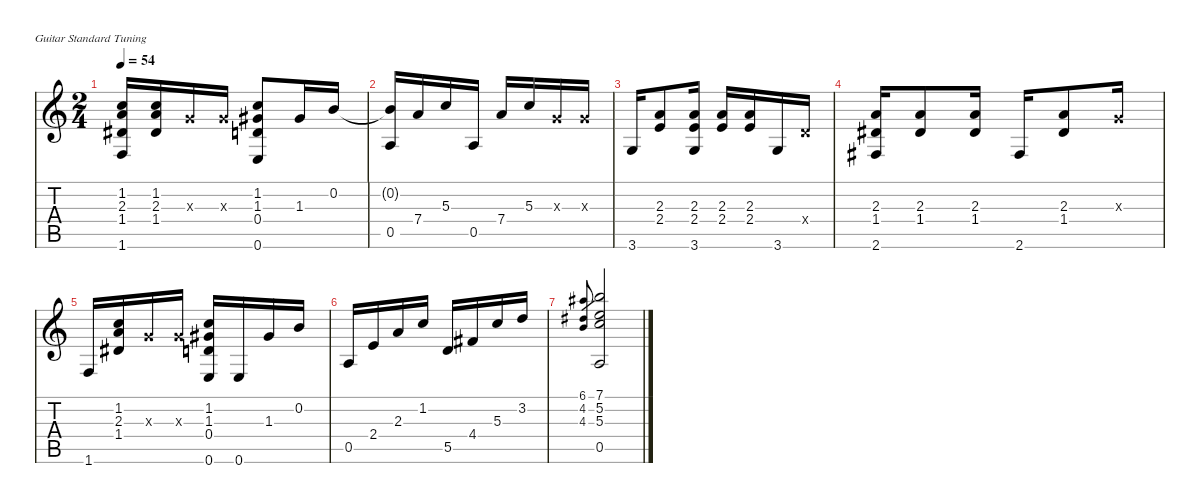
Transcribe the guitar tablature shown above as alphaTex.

\defaultSystemsLayout 4
\hideDynamics
\bracketExtendMode nobrackets
\singleTrackTrackNamePolicy hidden
\multiTrackTrackNamePolicy hidden
\firstSystemTrackNameOrientation horizontal
\otherSystemsTrackNameOrientation horizontal
\extendBarLines
\chordDiagramsInScore
\track ("Guitarra" "n.guit.") {instrument acousticguitarnylon}
\staff {score tabs}
\tuning (E4 B3 G3 D3 A2 E2)
\ts (2 4)
\tempo 54
\clef g2
\ks aminor
(1.2 2.3 1.4{acc #} 1.6).16{dy mf beam Up} (1.2 2.3 1.4{acc #}).16{beam Up} 0.3{x}.16{beam Up} 0.3{x}.16{beam Up} (1.2 1.3{acc #} 0.6 0.4).8{beam Up} 1.3{acc #}.16{beam Up} 0.2.16{beam Up} |
(0.2{t} 0.5).16{beam Up} 7.4.16{beam Up} 5.3.16{beam Up} 0.5.16{beam Up} 7.4.16{beam Up} 5.3.16{beam Up} 0.3{x}.16{beam Up} 0.3{x}.16{beam Up} |
3.6.16{beam Up} (2.3 2.4).8{beam Up} (2.3 2.4 3.6).16{beam Up} (2.3 2.4).16{beam Up} (2.3 2.4).16{beam Up} 3.6.16{beam Up} 0.4{x}.16{beam Up} |
(2.3 1.4{acc #} 2.6{acc #}).16{beam Up} (2.3 1.4{acc #}).8{beam Up} (2.3 1.4{acc #}).16{beam Up} 2.6{acc #}.16{beam Up} (2.3 1.4{acc #}).8{beam Up} 0.3{x}.16{beam Up} |
1.6.16{beam Up} (1.2 2.3 1.4{acc #}).16{beam Up} 0.3{x}.16{beam Up} 0.3{x}.16{beam Up} (1.2 1.3{acc #} 0.4 0.6).16{beam Up} 0.6.16{beam Up} 1.3{acc #}.16{beam Up} 0.2.16{beam Up} |
0.5.16{beam Up} 2.4.16{beam Up} 2.3.16{beam Up} 1.2.16{beam Up} 5.5.16{beam Up} 4.4{acc #}.16{beam Up} 5.3.16{beam Up} 3.2.16{beam Up} |
(6.1{acc #} 4.2{acc #} 4.3).8{gr beam Up} (7.1 5.2 5.3 0.5).2{beam Up}
